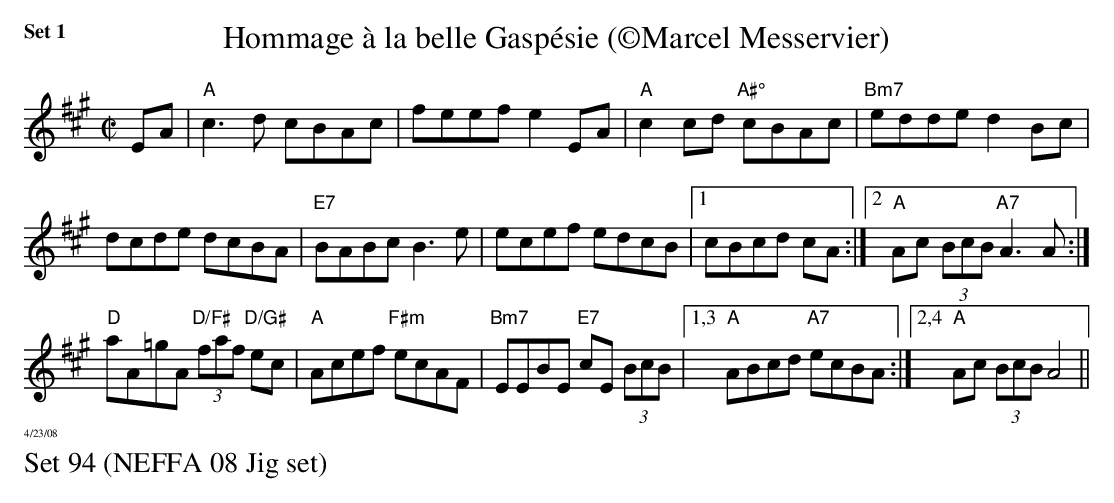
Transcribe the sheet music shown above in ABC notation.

X:1
T:Hommage à la belle Gasp\'esie (©Marcel Messervier)
M:C|                           % meter
L:1/8                        % length of shortest note
K:A                           % key
EA|"A"c3 d cBAc|feef e2 EA|"A"c2 cd "A#°"cBAc|"Bm7"edde d2 Bc|
dcde dcBA|"E7"BABc B3 e|ecef edcB|[1cBcd cA:|[2"A"Ac (3BcB "A7"A3 A:|
"D"aA=gA "D/F#"(3faf "D/G#"ec|"A"Acef "F#m"ecAF|"Bm7"EEBE "E7"cE (3BcB|["1,3""A"ABcd "A7"ecBA:|["2,4""A"Ac (3BcB A4||
%%text 4/23/08

$SmallLMargin
$SmallRMargin
